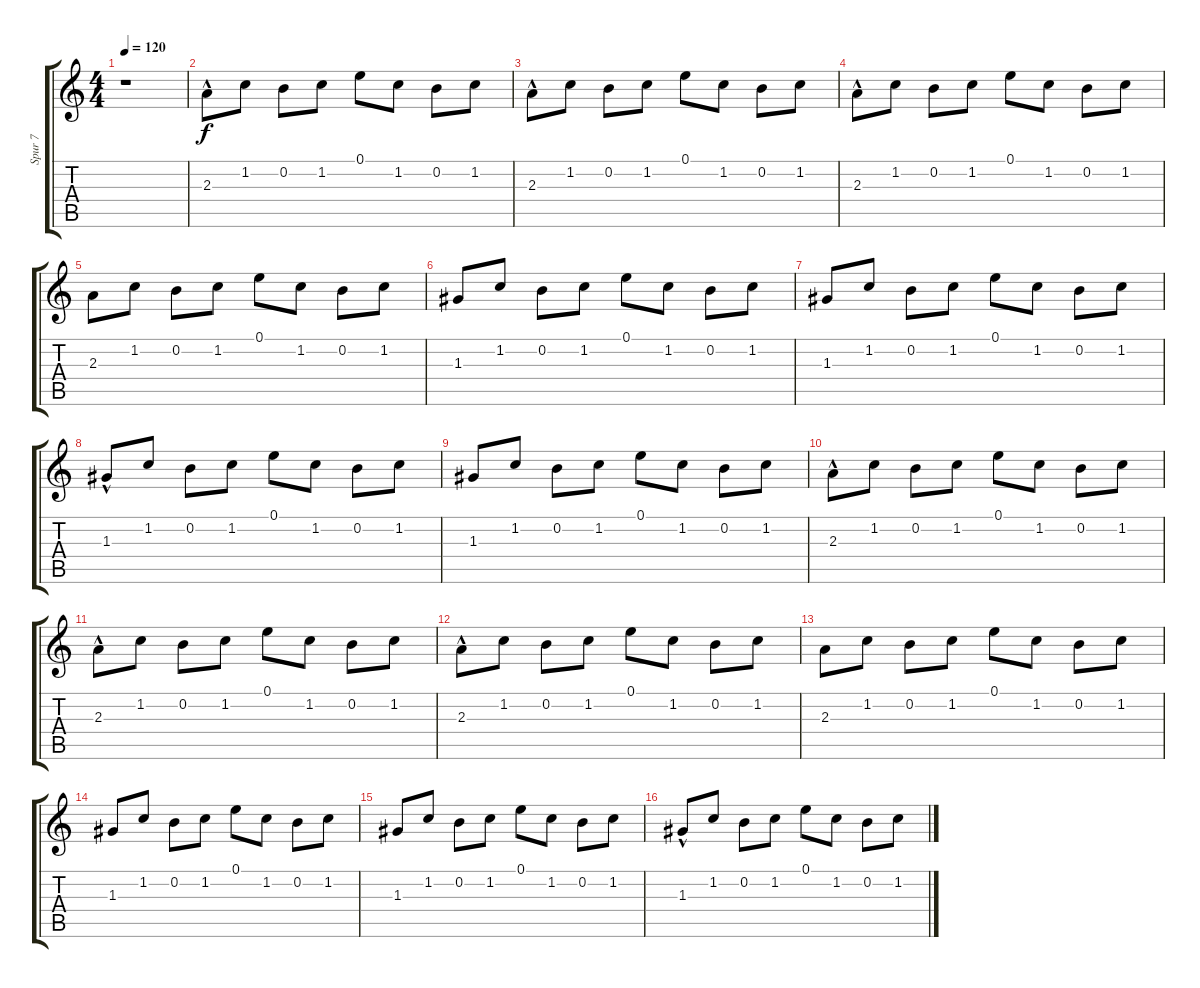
\track ("Spur 7" "Spur 7") {instrument acousticguitarsteel}
\staff {score tabs}
\tuning (E4 B3 G3 D3 A2 E2) {hide}
\ts (4 4)
\tempo 120
\clef g2
\ks c
r.1{dy f} |
2.3{hac}.8 1.2.8 0.2.8 1.2.8 0.1.8 1.2.8 0.2.8 1.2.8 |
2.3{hac}.8 1.2.8 0.2.8 1.2.8 0.1.8 1.2.8 0.2.8 1.2.8 |
2.3{hac}.8 1.2.8 0.2.8 1.2.8 0.1.8 1.2.8 0.2.8 1.2.8 |
2.3.8 1.2.8 0.2.8 1.2.8 0.1.8 1.2.8 0.2.8 1.2.8 |
1.3.8 1.2.8 0.2.8 1.2.8 0.1.8 1.2.8 0.2.8 1.2.8 |
1.3.8 1.2.8 0.2.8 1.2.8 0.1.8 1.2.8 0.2.8 1.2.8 |
1.3{hac}.8 1.2.8 0.2.8 1.2.8 0.1.8 1.2.8 0.2.8 1.2.8 |
1.3.8 1.2.8 0.2.8 1.2.8 0.1.8 1.2.8 0.2.8 1.2.8 |
2.3{hac}.8 1.2.8 0.2.8 1.2.8 0.1.8 1.2.8 0.2.8 1.2.8 |
2.3{hac}.8 1.2.8 0.2.8 1.2.8 0.1.8 1.2.8 0.2.8 1.2.8 |
2.3{hac}.8 1.2.8 0.2.8 1.2.8 0.1.8 1.2.8 0.2.8 1.2.8 |
2.3.8 1.2.8 0.2.8 1.2.8 0.1.8 1.2.8 0.2.8 1.2.8 |
1.3.8 1.2.8 0.2.8 1.2.8 0.1.8 1.2.8 0.2.8 1.2.8 |
1.3.8 1.2.8 0.2.8 1.2.8 0.1.8 1.2.8 0.2.8 1.2.8 |
1.3{hac}.8 1.2.8 0.2.8 1.2.8 0.1.8 1.2.8 0.2.8 1.2.8
